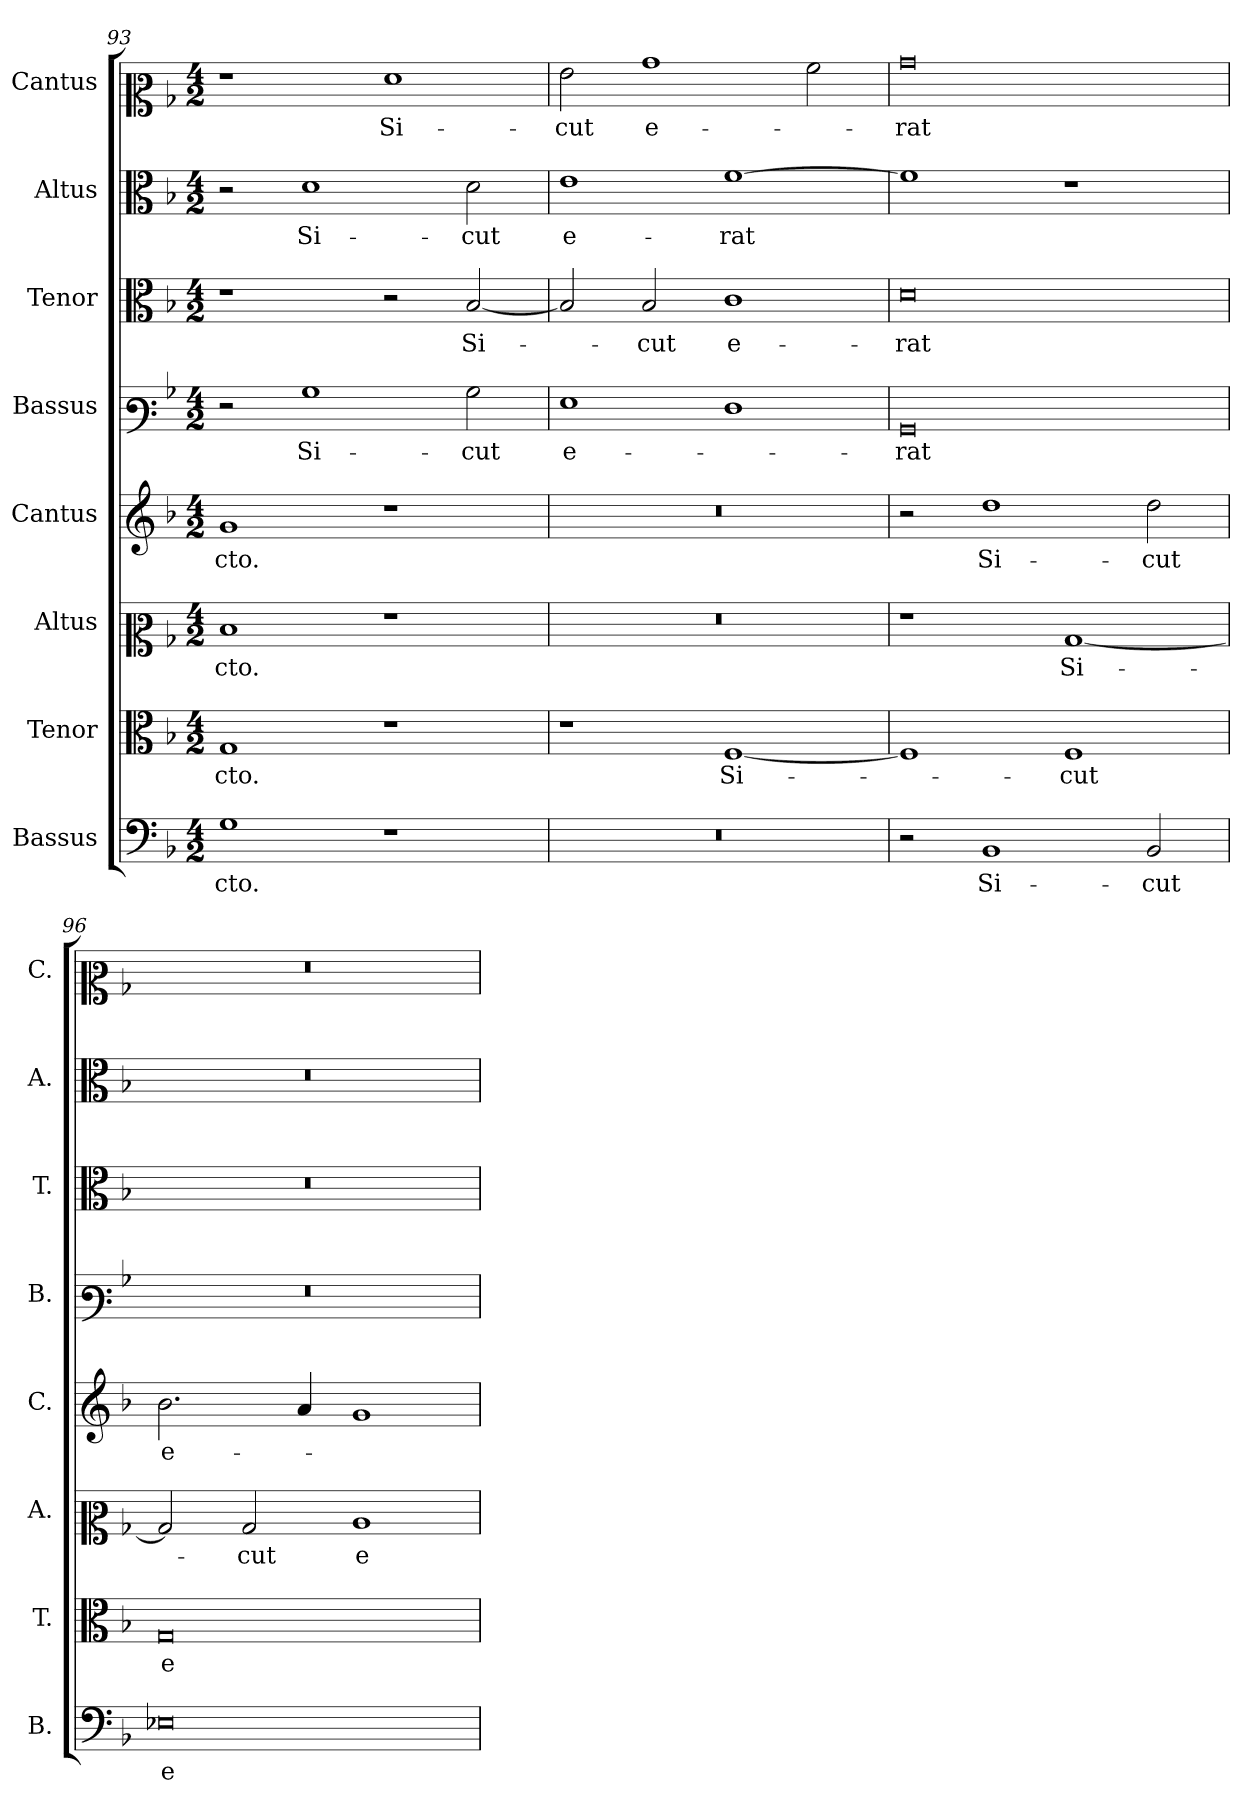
**kern	**text	**kern	**text	**kern	**text	**kern	**text	**kern	**text	**kern	**text	**kern	**text	**kern	**text
*part8	*part8	*part7	*part7	*part6	*part6	*part5	*part5	*part4	*part4	*part3	*part3	*part2	*part2	*part1	*part1
*staff8	*staff8	*staff7	*staff7	*staff6	*staff6	*staff5	*staff5	*staff4	*staff4	*staff3	*staff3	*staff2	*staff2	*staff1	*staff1
*I"Bassus	*	*I"Tenor	*	*I"Altus	*	*I"Cantus	*	*I"Bassus	*	*I"Tenor	*	*I"Altus	*	*I"Cantus	*
*I'B.	*	*I'T.	*	*I'A.	*	*I'C.	*	*I'B.	*	*I'T.	*	*I'A.	*	*I'C.	*
*clefF4	*	*clefC3	*	*clefC2	*	*clefG2	*	*clefF3	*	*clefC3	*	*clefC3	*	*clefC2	*
*k[b-]	*	*k[b-]	*	*k[b-]	*	*k[b-]	*	*k[b-]	*	*k[b-]	*	*k[b-]	*	*k[b-]	*
*M4/2	*	*M4/2	*	*M4/2	*	*M4/2	*	*M4/2	*	*M4/2	*	*M4/2	*	*M4/2	*
=93	=93	=93	=93	=93	=93	=93	=93	=93	=93	=93	=93	=93	=93	=93	=93
!	!LO:LY:b	!	!LO:LY:b	!	!LO:LY:b	!	!LO:LY:b	!	!	!	!	!	!	!	!
1G	-cto.	1G	-cto.	1d	-cto.	1g	-cto.	2r	.	1r	.	2r	.	1r	.
!	!	!	!	!	!	!	!	!	!LO:LY:b	!	!	!	!LO:LY:b	!	!
.	.	.	.	.	.	.	.	1B-	Si-	.	.	1d	Si-	.	.
!	!	!	!	!	!	!	!	!	!	!	!	!	!	!	!LO:LY:b
1r	.	1r	.	1r	.	1r	.	.	.	2r	.	.	.	1f	Si-
!	!	!	!	!	!	!	!	!	!LO:LY:b	!	!LO:LY:b	!	!LO:LY:b	!	!
.	.	.	.	.	.	.	.	2B-\	-cut	[2B-/	Si-	2d\	-cut	.	.
!!LO:LB:g=z
=94	=94	=94	=94	=94	=94	=94	=94	=94	=94	=94	=94	=94	=94	=94	=94
!	!	!	!	!	!	!	!	!	!LO:LY:b	!	!	!	!LO:LY:b	!	!LO:LY:b
0r	.	1r	.	0r	.	0r	.	1G	e-	2B-/]	.	1e	e-	2g\	-cut
!	!	!	!	!	!	!	!	!	!	!	!LO:LY:b	!	!	!	!LO:LY:b
.	.	.	.	.	.	.	.	.	.	2B-/	-cut	.	.	1b-	e-
!	!	!	!LO:LY:b	!	!	!	!	!	!	!	!LO:LY:b	!	!LO:LY:b	!	!
.	.	[1F	Si-	.	.	.	.	1F	.	1c	e-	[1f	-rat	.	.
.	.	.	.	.	.	.	.	.	.	.	.	.	.	2a\	.
=95	=95	=95	=95	=95	=95	=95	=95	=95	=95	=95	=95	=95	=95	=95	=95
!	!	!	!	!	!	!	!	!	!LO:LY:b	!	!LO:LY:b	!	!	!	!LO:LY:b
2r	.	1F]	.	1r	.	2r	.	0BB-	-rat	0d	-rat	1f]	.	0b-	-rat
!	!LO:LY:b	!	!	!	!	!	!LO:LY:b	!	!	!	!	!	!	!	!
1BB-	Si-	.	.	.	.	1dd	Si-	.	.	.	.	.	.	.	.
!	!	!	!LO:LY:b	!	!LO:LY:b	!	!	!	!	!	!	!	!	!	!
.	.	1F	-cut	[1B-	Si-	.	.	.	.	.	.	1r	.	.	.
!	!LO:LY:b	!	!	!	!	!	!LO:LY:b	!	!	!	!	!	!	!	!
2BB-/	-cut	.	.	.	.	2dd\	-cut	.	.	.	.	.	.	.	.
=96	=96	=96	=96	=96	=96	=96	=96	=96	=96	=96	=96	=96	=96	=96	=96
!	!LO:LY:b	!	!LO:LY:b	!	!	!	!LO:LY:b	!	!	!	!	!	!	!	!
0E-X	e-	0G	e-	2B-/]	.	2.b-\	e-	0r	.	0r	.	0r	.	0r	.
!	!	!	!	!	!LO:LY:b	!	!	!	!	!	!	!	!	!	!
.	.	.	.	2B-/	-cut	.	.	.	.	.	.	.	.	.	.
.	.	.	.	.	.	4a/	.	.	.	.	.	.	.	.	.
!	!	!	!	!	!LO:LY:b	!	!	!	!	!	!	!	!	!	!
.	.	.	.	1c	e-	1g	.	.	.	.	.	.	.	.	.
=	=	=	=	=	=	=	=	=	=	=	=	=	=	=	=
*-	*-	*-	*-	*-	*-	*-	*-	*-	*-	*-	*-	*-	*-	*-	*-
